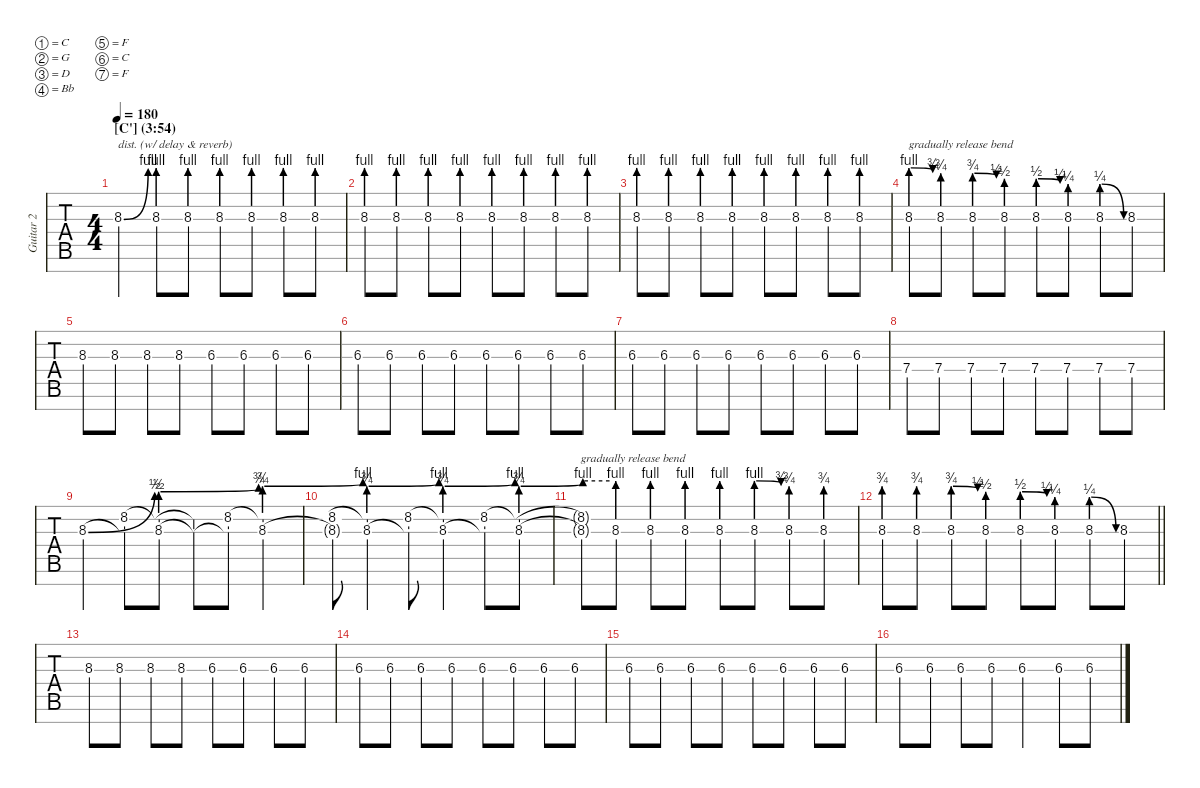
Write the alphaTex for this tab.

\defaultSystemsLayout 4
\hideDynamics
\bracketExtendMode nobrackets
\multiTrackTrackNamePolicy allsystems
\firstSystemTrackNameMode fullname
\otherSystemsTrackNameMode fullname
\otherSystemsTrackNameOrientation horizontal
\track ("Guitar 2" "Gtr. 2") {instrument overdrivenguitar}
\staff {tabs}
\tuning (C4 G3 D3 Bb2 F2 C2 F1)
\ts (4 4)
\section ("" "[C'] (3:54)")
\tempo 180
\clef g2
\ks c
8.3{be (bend 0 0 60 4) acc #}.4{txt "dist. (w/ delay & reverb)" dy mf instrument overdrivenguitar} 8.3{be (prebend 0 4 60 4)}.8 8.3{be (prebend 0 4 60 4)}.8 8.3{be (prebend 0 4 60 4)}.8 8.3{be (prebend 0 4 60 4)}.8 8.3{be (prebend 0 4 60 4)}.8 8.3{be (prebend 0 4 60 4)}.8 |
\scale
0.999999 8.3{be (prebend 0 4 60 4)}.8 8.3{be (prebend 0 4 60 4)}.8 8.3{be (prebend 0 4 60 4)}.8 8.3{be (prebend 0 4 60 4)}.8 8.3{be (prebend 0 4 60 4)}.8 8.3{be (prebend 0 4 60 4)}.8 8.3{be (prebend 0 4 60 4)}.8 8.3{be (prebend 0 4 60 4)}.8 |
\scale
1.00269 8.3{be (prebend 0 4 60 4)}.8 8.3{be (prebend 0 4 60 4)}.8 8.3{be (prebend 0 4 60 4)}.8 8.3{be (prebend 0 4 60 4)}.8 8.3{be (prebend 0 4 60 4)}.8 8.3{be (prebend 0 4 60 4)}.8 8.3{be (prebend 0 4 60 4)}.8 8.3{be (prebend 0 4 60 4)}.8 |
\scale
0.997306 8.3{be (prebendrelease 0 4 59.4 3)}.8{txt "gradually release bend"} 8.3{be (prebend 0 3 60 3)}.8 8.3{be (prebendrelease 0 3 59.4 2)}.8 8.3{be (prebend 0 2 60 2)}.8 8.3{be (prebendrelease 0 2 59.4 1)}.8 8.3{be (prebend 0 1 60 1) acc #}.8 8.3{be (prebendrelease 0 1 59.4 0) acc #}.8 8.3{acc #}.8 |
\scale
1.00072 8.3{acc #}.8 8.3{acc #}.8 8.3{acc #}.8 8.3{acc #}.8 6.3{acc #}.8 6.3{acc #}.8 6.3{acc #}.8 6.3{acc #}.8 |
\scale
0.99976 6.3{acc #}.8 6.3{acc #}.8 6.3{acc #}.8 6.3{acc #}.8 6.3{acc #}.8 6.3{acc #}.8 6.3{acc #}.8 6.3{acc #}.8 |
\scale
1.00245 6.3{acc #}.8 6.3{acc #}.8 6.3{acc #}.8 6.3{acc #}.8 6.3{acc #}.8 6.3{acc #}.8 6.3{acc #}.8 6.3{acc #}.8 |
\scale
0.997069 7.4.8 7.4.8 7.4.8 7.4.8 7.4.8 7.4.8 7.4.8 7.4.8 |
\scale
0.999574 8.3{be (bend 0 0 59.4 2) acc #}.4 (8.2{acc #} 8.3{t}).8 (8.3{be (prebendbend 0 2 59.4 3)} 8.2{t acc #}).8 (8.3{t} 8.2{t acc #}).8 (8.2{acc #} 8.3{t}).8 (8.3{be (prebendbend 0 3 59.4 4)} 8.2{t acc #}).4 |
\scale
1.00131 (8.2{acc #} 8.3{t}).8 (8.3{be (prebendbend 0 3 59.4 4)} 8.2{t acc #}).4 (8.2{acc #} 8.3{t}).8 (8.3{be (prebendbend 0 3 59.4 4)} 8.2{t acc #}).4 (8.2{acc #} 8.3{t}).8 (8.3{be (prebendbend 0 3 59.4 4)} 8.2{t acc #}).8 |
\scale
1.00131 (8.3{be (hold 0 4 60 4) t} 8.2{t acc #}).8{txt "gradually release bend"} 8.3{be (prebend 0 4 60 4)}.8 8.3{be (prebend 0 4 60 4)}.8 8.3{be (prebend 0 4 60 4)}.8 8.3{be (prebend 0 4 60 4)}.8 8.3{be (prebendrelease 0 4 59.4 3)}.8 8.3{be (prebend 0 3 60 3)}.8 8.3{be (prebend 0 3 60 3)}.8 |
\scale
0.997808
\barLineRight lightlight
8.3{be (prebend 0 3 60 3)}.8 8.3{be (prebend 0 3 60 3)}.8 8.3{be (prebendrelease 0 3 59.4 2)}.8 8.3{be (prebend 0 2 60 2)}.8 8.3{be (prebendrelease 0 2 59.4 1)}.8 8.3{be (prebend 0 1 60 1) acc #}.8 8.3{be (prebendrelease 0 1 59.4 0) acc #}.8 8.3{acc #}.8 |
\scale
1.00227 8.3{acc #}.8 8.3{acc #}.8 8.3{acc #}.8 8.3{acc #}.8 6.3{acc #}.8 6.3{acc #}.8 6.3{acc #}.8 6.3{acc #}.8 |
\scale
1.00131 6.3{acc #}.8 6.3{acc #}.8 6.3{acc #}.8 6.3{acc #}.8 6.3{acc #}.8 6.3{acc #}.8 6.3{acc #}.8 6.3{acc #}.8 |
\scale
0.998617 6.3{acc #}.8 6.3{acc #}.8 6.3{acc #}.8 6.3{acc #}.8 6.3{acc #}.8 6.3{acc #}.8 6.3{acc #}.8 6.3{acc #}.8 |
\scale
0.997808 6.3{acc #}.8 6.3{acc #}.8 6.3{acc #}.8 6.3{acc #}.8 6.3{acc #}.4 6.3{acc #}.8 6.3{acc #}.8
